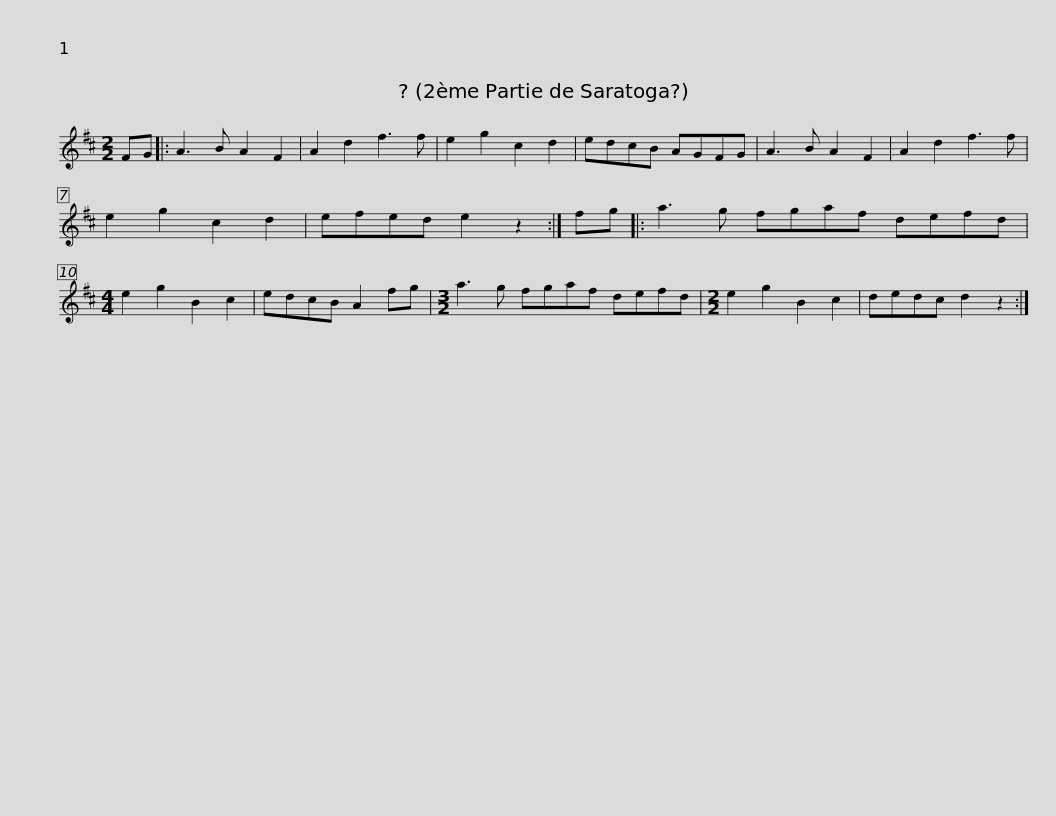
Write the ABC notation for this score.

X:1
L:1/8
M:2/2
I:linebreak $
K:D
V:1 treble
V:1
 FG |: A3 B A2 F2 | A2 d2 f3 f | e2 g2 c2 d2 | edcB AGFG | %5
 A3 B A2 F2 | A2 d2 f3 f | e2 g2 c2 d2 |$ efed e2 z2 :| fg |: %10
 a3 g fgaf defd |[M:4/4] e2 g2 B2 c2 | edcB A2 fg |$[M:3/2] a3 g fgaf defd |[M:2/2] e2 g2 B2 c2 | %15
 dedc d2 z2 :| %16
